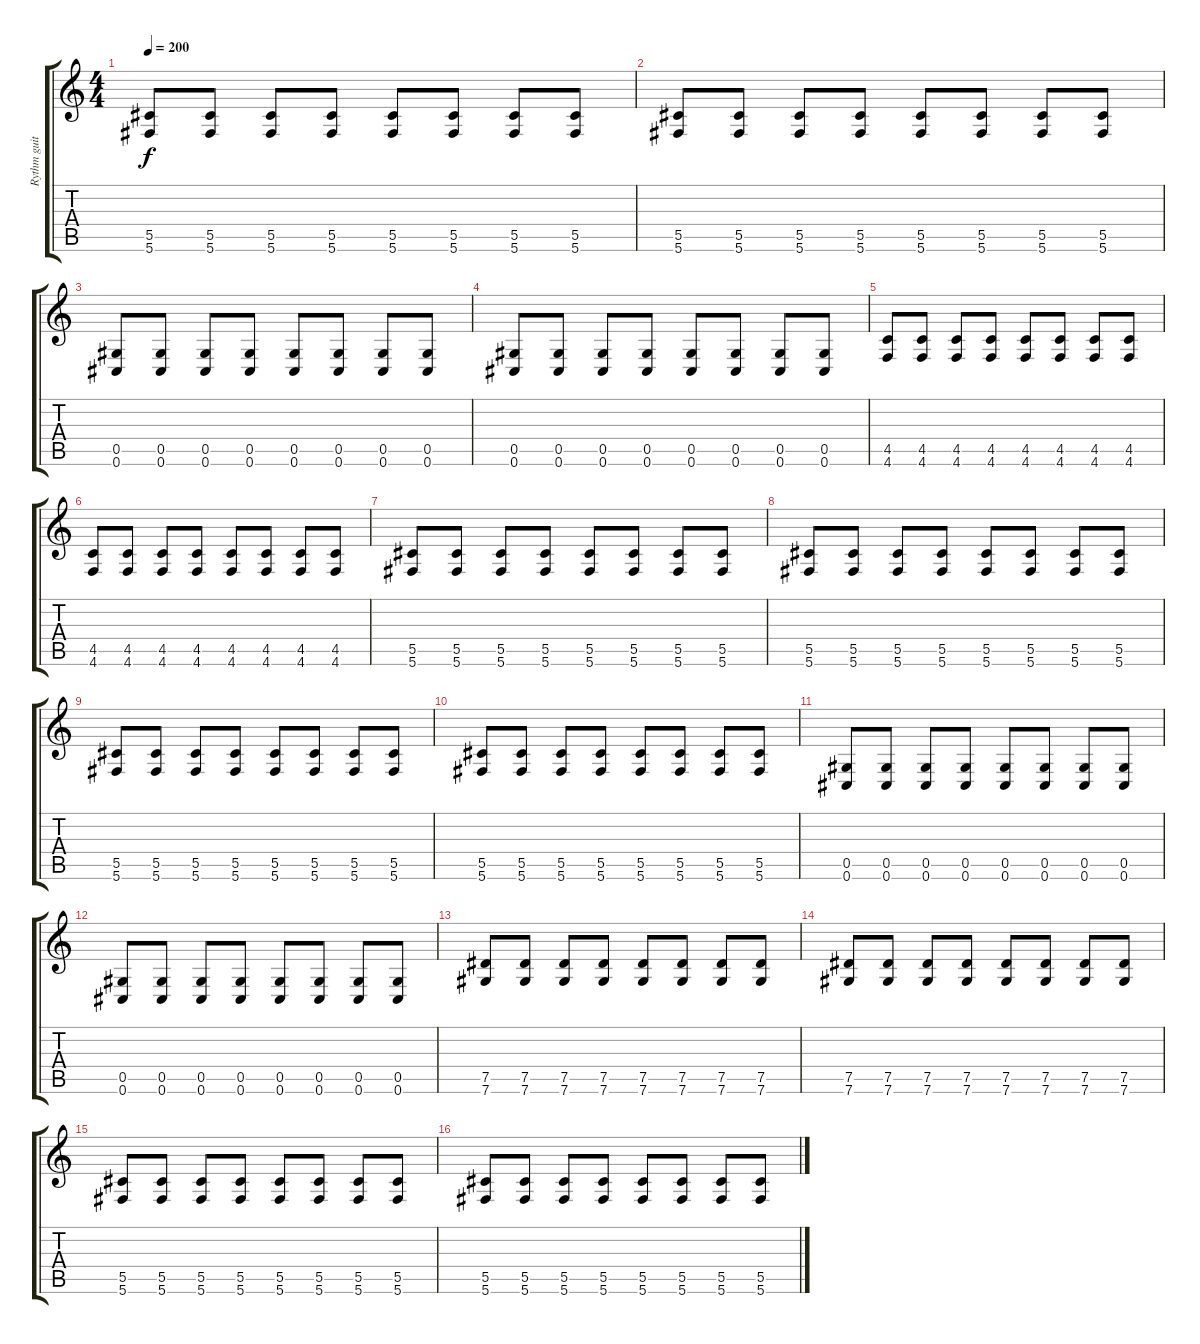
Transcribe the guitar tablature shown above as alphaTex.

\track ("Rythm guitar" "Rythm guit") {instrument distortionguitar}
\staff {score tabs}
\tuning (Eb4 Bb3 Gb3 Db3 Ab2 Db2) {hide}
\ts (4 4)
\tempo 200
\clef g2
\ks c
(5.5 5.6).8{dy f} (5.5 5.6).8 (5.5 5.6).8 (5.5 5.6).8 (5.5 5.6).8 (5.5 5.6).8 (5.5 5.6).8 (5.5 5.6).8 |
(5.5 5.6).8 (5.5 5.6).8 (5.5 5.6).8 (5.5 5.6).8 (5.5 5.6).8 (5.5 5.6).8 (5.5 5.6).8 (5.5 5.6).8 |
(0.5 0.6).8 (0.5 0.6).8 (0.5 0.6).8 (0.5 0.6).8 (0.5 0.6).8 (0.5 0.6).8 (0.5 0.6).8 (0.5 0.6).8 |
(0.5 0.6).8 (0.5 0.6).8 (0.5 0.6).8 (0.5 0.6).8 (0.5 0.6).8 (0.5 0.6).8 (0.5 0.6).8 (0.5 0.6).8 |
(4.5 4.6).8 (4.5 4.6).8 (4.5 4.6).8 (4.5 4.6).8 (4.5 4.6).8 (4.5 4.6).8 (4.5 4.6).8 (4.5 4.6).8 |
(4.5 4.6).8 (4.5 4.6).8 (4.5 4.6).8 (4.5 4.6).8 (4.5 4.6).8 (4.5 4.6).8 (4.5 4.6).8 (4.5 4.6).8 |
(5.5 5.6).8 (5.5 5.6).8 (5.5 5.6).8 (5.5 5.6).8 (5.5 5.6).8 (5.5 5.6).8 (5.5 5.6).8 (5.5 5.6).8 |
(5.5 5.6).8 (5.5 5.6).8 (5.5 5.6).8 (5.5 5.6).8 (5.5 5.6).8 (5.5 5.6).8 (5.5 5.6).8 (5.5 5.6).8 |
(5.5 5.6).8 (5.5 5.6).8 (5.5 5.6).8 (5.5 5.6).8 (5.5 5.6).8 (5.5 5.6).8 (5.5 5.6).8 (5.5 5.6).8 |
(5.5 5.6).8 (5.5 5.6).8 (5.5 5.6).8 (5.5 5.6).8 (5.5 5.6).8 (5.5 5.6).8 (5.5 5.6).8 (5.5 5.6).8 |
(0.5 0.6).8 (0.5 0.6).8 (0.5 0.6).8 (0.5 0.6).8 (0.5 0.6).8 (0.5 0.6).8 (0.5 0.6).8 (0.5 0.6).8 |
(0.5 0.6).8 (0.5 0.6).8 (0.5 0.6).8 (0.5 0.6).8 (0.5 0.6).8 (0.5 0.6).8 (0.5 0.6).8 (0.5 0.6).8 |
(7.5 7.6).8 (7.5 7.6).8 (7.5 7.6).8 (7.5 7.6).8 (7.5 7.6).8 (7.5 7.6).8 (7.5 7.6).8 (7.5 7.6).8 |
(7.5 7.6).8 (7.5 7.6).8 (7.5 7.6).8 (7.5 7.6).8 (7.5 7.6).8 (7.5 7.6).8 (7.5 7.6).8 (7.5 7.6).8 |
(5.5 5.6).8 (5.5 5.6).8 (5.5 5.6).8 (5.5 5.6).8 (5.5 5.6).8 (5.5 5.6).8 (5.5 5.6).8 (5.5 5.6).8 |
(5.5 5.6).8 (5.5 5.6).8 (5.5 5.6).8 (5.5 5.6).8 (5.5 5.6).8 (5.5 5.6).8 (5.5 5.6).8 (5.5 5.6).8
